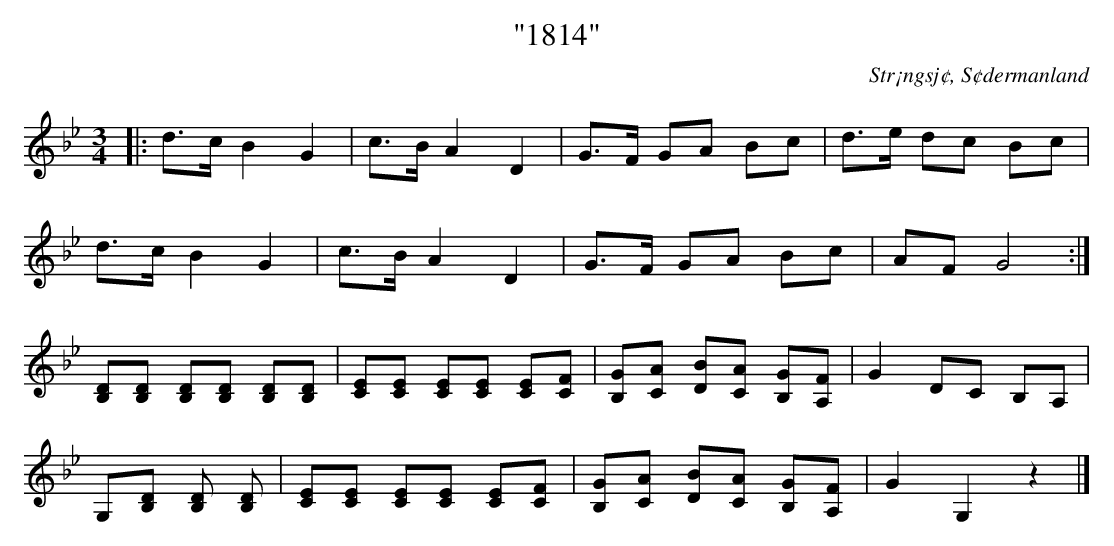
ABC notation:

X:1
T: "1814"
O: Str¡ngsj¢, S¢dermanland
M: 3/4
L: 1/16
K: Bb
|: d3c B4 G4 | c3B A4 D4 | G3F G2A2 B2c2 | d3e d2c2 B2c2 |
d3c B4 G4 | c3B A4 D4 | G3F G2A2 B2c2 | A2F2 G8 :|
[D2B,2][D2B,2] [D2B,2][D2B,2] [D2B,2][D2B,2] | [C2E2][C2E2] [C2E2][C2E2] [C2E2][C2F2] | [B,2G2][C2A2] [D2B2][C2A2] [B,2G2][A,2F2] | G4 D2C2 B,2A,2 |
G,2[D2B,2] [D2B,2] [D2B,2] | [C2E2][C2E2] [C2E2][C2E2] [C2E2][C2F2] | [B,2G2][C2A2] [D2B2][C2A2] [B,2G2][A,2F2] | G4 G,4 z4 |]
